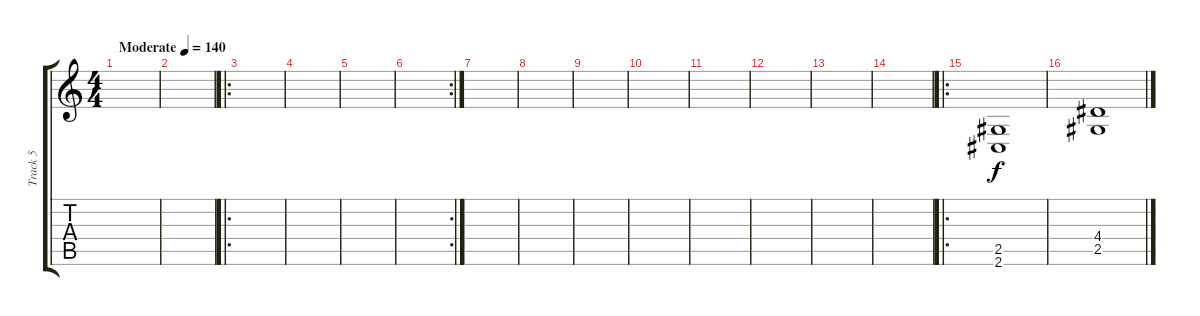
\track ("Track 5" "Track 5") {instrument distortionguitar}
\staff {score tabs}
\tuning (Db4 Ab3 E3 B2 Gb2 B1) {hide}
\ts (4 4)
\tempo (140 "Moderate")
\clef g2
\ks c
|
|
\ro
|
|
|
\rc 2
|
|
|
|
|
|
|
|
|
\ro
(2.5 2.6).1 |
(4.4 2.5).1
